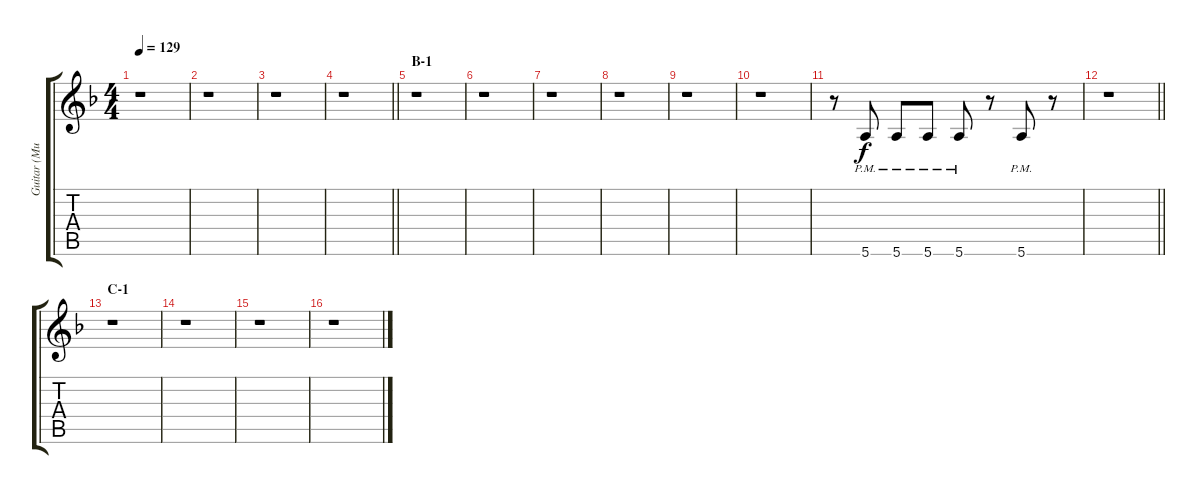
\track ("Guitar (Muted)" "Guitar (Mu") {instrument electricguitarmuted}
\staff {score tabs}
\tuning (E4 B3 G3 D3 A2 E2) {hide}
\ts (4 4)
\tempo 129
\clef g2
\ks f
r.1{dy f} |
r.1 |
r.1 |
\barLineRight lightlight
r.1 |
\section ("" "B-1")
r.1 |
r.1 |
r.1 |
r.1 |
r.1 |
r.1 |
r.8 5.6{pm}.8 5.6{pm}.8 5.6{pm}.8 5.6{pm}.8 r.8 5.6{pm}.8 r.8 |
\barLineRight lightlight
r.1 |
\section ("" "C-1")
r.1 |
r.1 |
r.1 |
r.1
